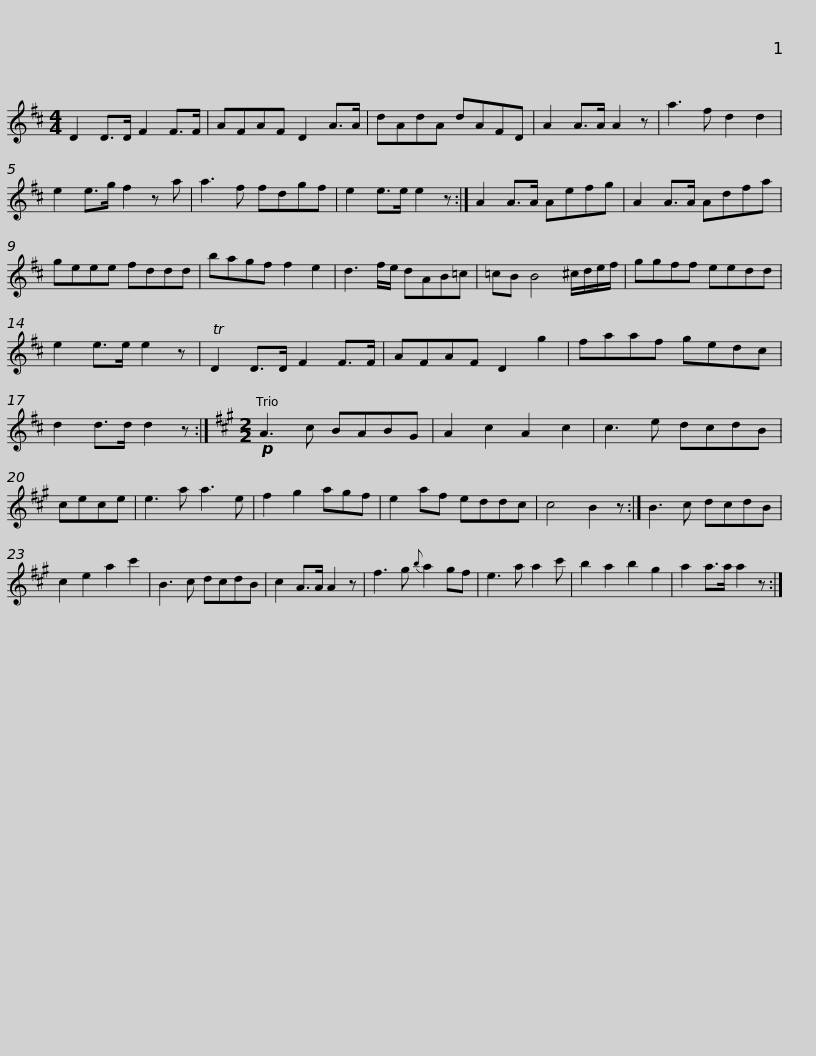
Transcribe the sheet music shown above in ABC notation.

X:1
L:1/8
M:4/4
I:linebreak $
K:D
V:1 treble
V:1
 D2 D>D F2 F>F | AFAF D2 A>A | dAdA dAFD | A2 A>A A2 z | a3 f d2 d2 | %5
 e2 e>g f2 z a |$ a3 f fdgf | e2 e>e e2 z :| A2 A>A Aefg | A2 A>A Adfa | %10
 geee fddd | bagf f2 e2 |$ d3 f/e/ dAB=c | =cB B4 ^c/d/e/f/ | ggff eedd | %15
 e2 e>e e2 z | TD2 D>D F2 F>F | AFAF D2 g2 |$ faaf gedc | d2 d>d d2 z :| %20
[K:A][M:2/2]!p! A3 c BABG | A2 c2 A2 c2 | c3 e dcdB | cece | e3 a a3 e |$ %25
 f2 g2 agf | e2 af eddc | c4 B2 z :| B3 c dcdB | c2 e2 a2 c'2 | %30
 B3 c dcdB | c2 A>A A2 z |$ f3 g{b} a2 gf | e3 a a2 c' | b2 a2 b2 g2 | %35
 a2 a>a a2 z :| %36
